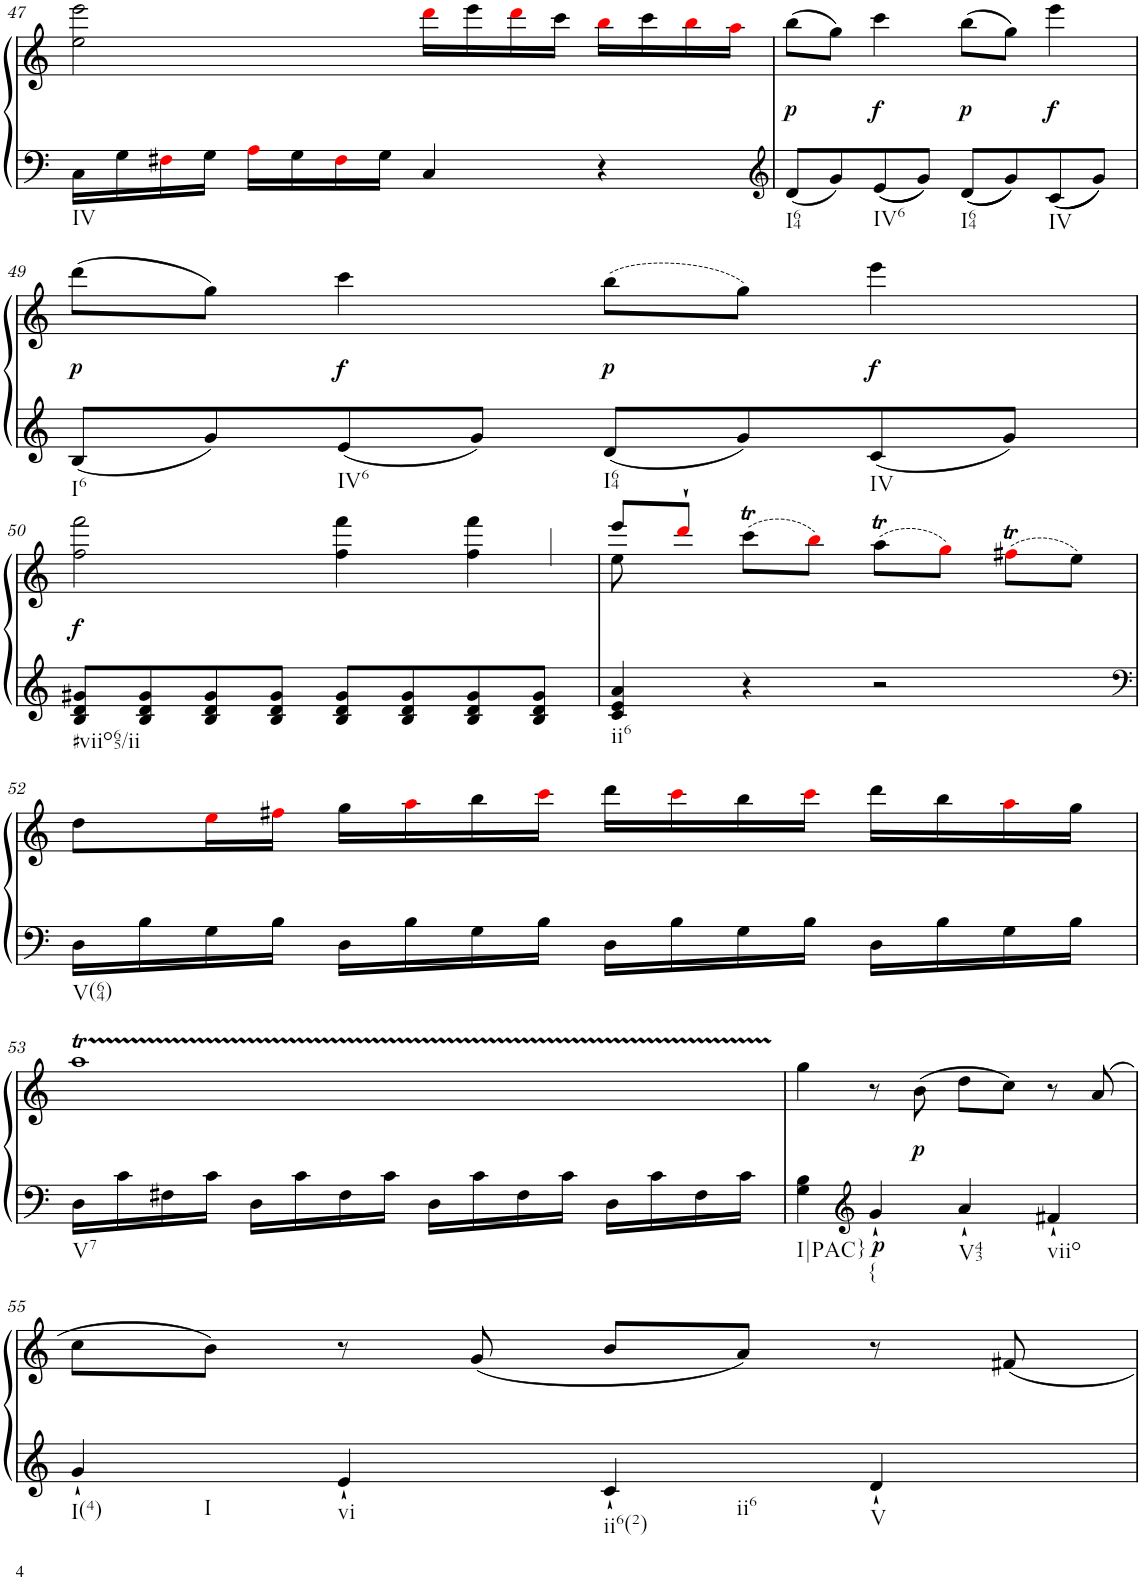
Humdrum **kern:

**kern	**kern	**dynam
*part1	*part1	*part1
*staff2	*staff1	*staff1/2
*I"Klavier linke Hand	*	*
!!LO:PB:g=z
*clefF4	*clefG2	*
*k[]	*k[]	*
*M4/4	*M4/4	*
=47	=47	=47
!LO:TX:b:t=IV	!	!
16C\LL	2ee\ 2eee\	.
16G\	.	.
16F#Xi\	.	.
16G\JJ	.	.
16Ai\LL	.	.
16G\	.	.
16F#i\	.	.
16G\JJ	.	.
4C/	16dddi\LL	.
.	16eee\	.
.	16dddi\	.
.	16ccc\JJ	.
4r	16bbi\LL	.
.	16ccc\	.
.	16bbi\	.
.	16aai\JJ	.
=48	=48	=48
*clefG2	*	*
!LO:TX:b:t=I64	!	!
!	!	!LO:DY:b
8d/L	(8bb\L	p
8g/	8gg\J)	.
!LO:TX:b:t=IV6	!	!
!	!	!LO:DY:b
8e/	4ccc\	f
8g/J	.	.
!LO:TX:b:t=I64	!	!
!	!	!LO:DY:b
8d/L	(8bb\L	p
8g/	8gg\J)	.
!LO:TX:b:t=IV	!	!
!	!	!LO:DY:b
8c/	4eee\	f
8g/J	.	.
!!LO:LB:g=z
=49	=49	=49
!LO:TX:b:t=I6	!	!
!	!	!LO:DY:b
8B/L	(8ddd\L	p
8g/	8gg\J)	.
!LO:TX:b:t=IV6	!	!
!	!	!LO:DY:b
8e/	4ccc\	f
8g/J	.	.
!LO:TX:b:t=I64	!	!
!	!	!LO:DY:b
8d/L	(8bb\L	p
8g/	8gg\J)	.
!LO:TX:b:t=IV	!	!
!	!	!LO:DY:b
8c/	4eee\	f
8g/J	.	.
!!LO:LB:g=z
=50	=50	=50
!LO:TX:b:t=#viio65/ii	!	!
!	!	!LO:DY:b
8B/ 8d/ 8g#X/L	2ff\ 2fff\	f
8B/ 8d/ 8g#/	.	.
8B/ 8d/ 8g#/	.	.
8B/ 8d/ 8g#/J	.	.
8B/ 8d/ 8g#/L	4ff\ 4fff\	.
8B/ 8d/ 8g#/	.	.
8B/ 8d/ 8g#/	4ff\ 4fff\	.
8B/ 8d/ 8g#/J	.	.
=51	=51	=51
*	*^	*
!LO:TX:b:t=ii6	!	!	!
4c/ 4e/ 4a/	8ee\	8eee/L	.
.	8ryy	8ddd`i/J	.
4r	(>8cccT\L	2.ryy	.
.	8bbi\J)	.	.
2r	(>8aaT\L	.	.
.	8ggi\J)	.	.
.	(>8ff#Xti\L	.	.
.	8ee\J)	.	.
*	*v	*v	*
!!LO:LB:g=z
=52	=52	=52
*clefF4	*	*
!LO:TX:b:t=V(64)	!	!
16D\LL	8dd\L	.
16B\	.	.
16G\	16eei\L	.
16B\JJ	16ff#Xi\JJ	.
16D\LL	16gg\LL	.
16B\	16aai\	.
16G\	16bb\	.
16B\JJ	16ccci\JJ	.
16D\LL	16ddd\LL	.
16B\	16ccci\	.
16G\	16bb\	.
16B\JJ	16ccci\JJ	.
16D\LL	16ddd\LL	.
16B\	16bb\	.
16G\	16aai\	.
16B\JJ	16gg\JJ	.
!!LO:LB:g=z
=53	=53	=53
!LO:TX:b:t=V7	!	!
16D\LL	1aaT	.
16c\	.	.
16F#X\	.	.
16c\JJ	.	.
16D\LL	.	.
16c\	.	.
16F#\	.	.
16c\JJ	.	.
16D\LL	.	.
16c\	.	.
16F#\	.	.
16c\JJ	.	.
16D\LL	.	.
16c\	.	.
16F#\	.	.
16c\JJ	.	.
=54	=54	=54
!LO:TX:b:t=I|PAC}	!	!
4G\ 4B\	4gg\	.
*clefG2	*	*
!LO:TX:b:t={	!	!
!	!	!LO:DY:b=2
4g`/	8r	p
!	!	!LO:DY:b
.	(8b\	p
!LO:TX:b:t=V43	!	!
4a`/	8dd\L	.
.	8cc\J)	.
!LO:TX:b:t=viio	!	!
4f#X`/	8r	.
.	(>8a/	.
!!LO:LB:g=z
=55	=55	=55
!LO:TX:b:t=I(4)	!	!
!LO:TX:b:t=I	!	!
4g`/	8cc\L	.
.	8b\J)	.
!LO:TX:b:t=vi	!	!
4e`/	8r	.
.	(8g/	.
!LO:TX:b:t=ii6(2)	!	!
!LO:TX:b:t=ii6	!	!
4c`/	8b/L	.
.	8a/J)	.
!LO:TX:b:t=V	!	!
4d`/	8r	.
.	8f#X/	.
=	=	=
*-	*-	*-
